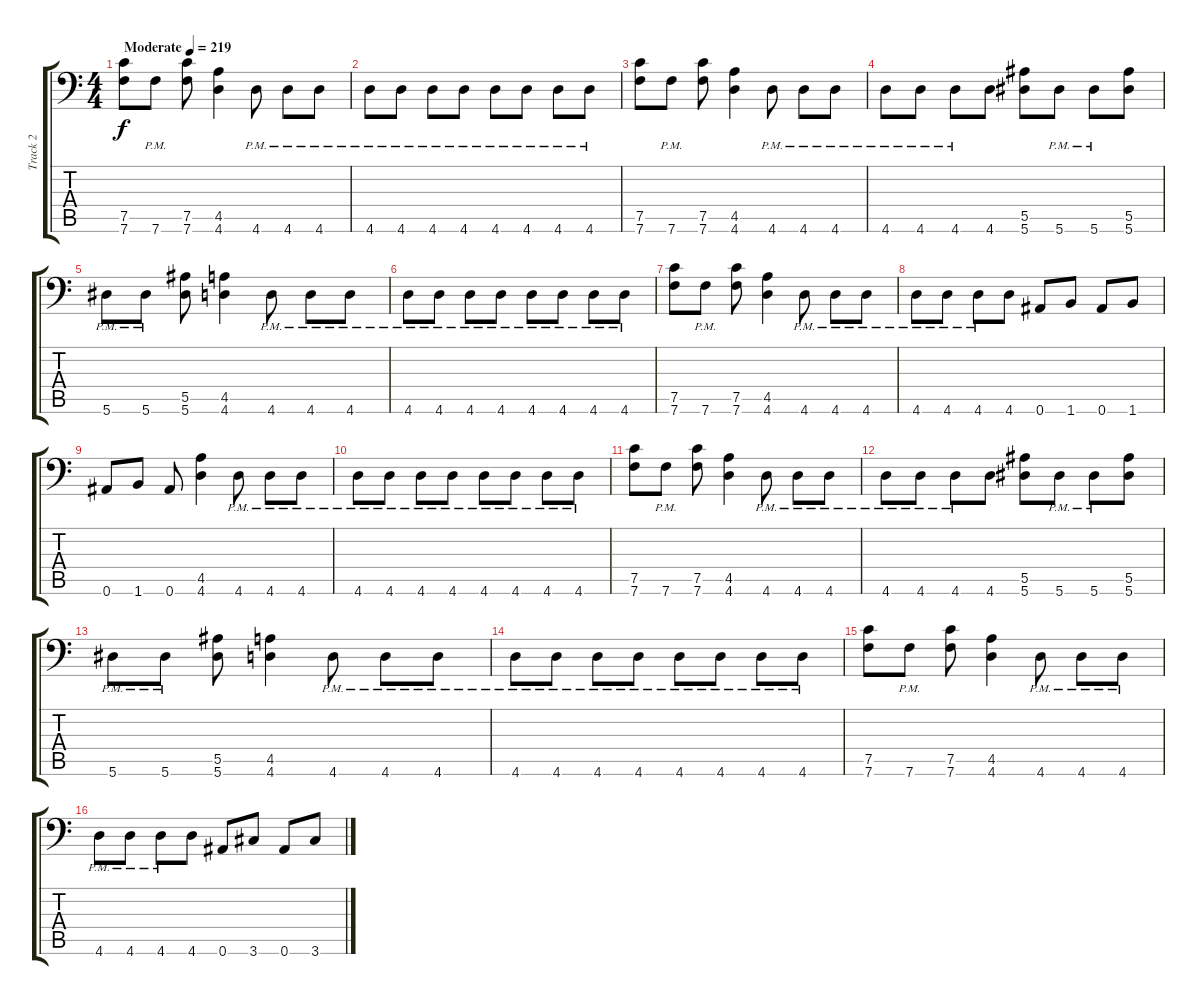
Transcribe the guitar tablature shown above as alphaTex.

\track ("Track 2" "Track 2") {instrument distortionguitar}
\staff {score tabs}
\tuning (C4 G3 Eb3 Bb2 F2 Bb1) {hide}
\ts (4 4)
\tempo (219 "Moderate")
\clef f4
\ks c
(7.5 7.6).8{dy f instrument distortionguitar} 7.6{pm}.8 (7.5 7.6).8 (4.5 4.6).4 4.6{pm}.8 4.6{pm}.8 4.6{pm}.8 |
4.6{pm}.8 4.6{pm}.8 4.6{pm}.8 4.6{pm}.8 4.6{pm}.8 4.6{pm}.8 4.6{pm}.8 4.6{pm}.8 |
(7.5 7.6).8 7.6{pm}.8 (7.5 7.6).8 (4.5 4.6).4 4.6{pm}.8 4.6{pm}.8 4.6{pm}.8 |
4.6{pm}.8 4.6{pm}.8 4.6{pm}.8 4.6.8 (5.5 5.6).8 5.6{pm}.8 5.6{pm}.8 (5.5 5.6).8 |
5.6{pm}.8 5.6{pm}.8 (5.5 5.6).8 (4.5 4.6).4 4.6{pm}.8 4.6{pm}.8 4.6{pm}.8 |
4.6{pm}.8 4.6{pm}.8 4.6{pm}.8 4.6{pm}.8 4.6{pm}.8 4.6{pm}.8 4.6{pm}.8 4.6{pm}.8 |
(7.5 7.6).8 7.6{pm}.8 (7.5 7.6).8 (4.5 4.6).4 4.6{pm}.8 4.6{pm}.8 4.6{pm}.8 |
4.6{pm}.8 4.6{pm}.8 4.6{pm}.8 4.6.8 0.6.8 1.6.8 0.6.8 1.6.8 |
0.6.8 1.6.8 0.6.8 (4.5 4.6).4 4.6{pm}.8 4.6{pm}.8 4.6{pm}.8 |
4.6{pm}.8 4.6{pm}.8 4.6{pm}.8 4.6{pm}.8 4.6{pm}.8 4.6{pm}.8 4.6{pm}.8 4.6{pm}.8 |
(7.5 7.6).8 7.6{pm}.8 (7.5 7.6).8 (4.5 4.6).4 4.6{pm}.8 4.6{pm}.8 4.6{pm}.8 |
4.6{pm}.8 4.6{pm}.8 4.6{pm}.8 4.6.8 (5.5 5.6).8 5.6{pm}.8 5.6{pm}.8 (5.5 5.6).8 |
5.6{pm}.8 5.6{pm}.8 (5.5 5.6).8 (4.5 4.6).4 4.6{pm}.8 4.6{pm}.8 4.6{pm}.8 |
4.6{pm}.8 4.6{pm}.8 4.6{pm}.8 4.6{pm}.8 4.6{pm}.8 4.6{pm}.8 4.6{pm}.8 4.6{pm}.8 |
(7.5 7.6).8 7.6{pm}.8 (7.5 7.6).8 (4.5 4.6).4 4.6{pm}.8 4.6{pm}.8 4.6{pm}.8 |
4.6{pm}.8 4.6{pm}.8 4.6{pm}.8 4.6.8 0.6.8 3.6.8 0.6.8 3.6.8
